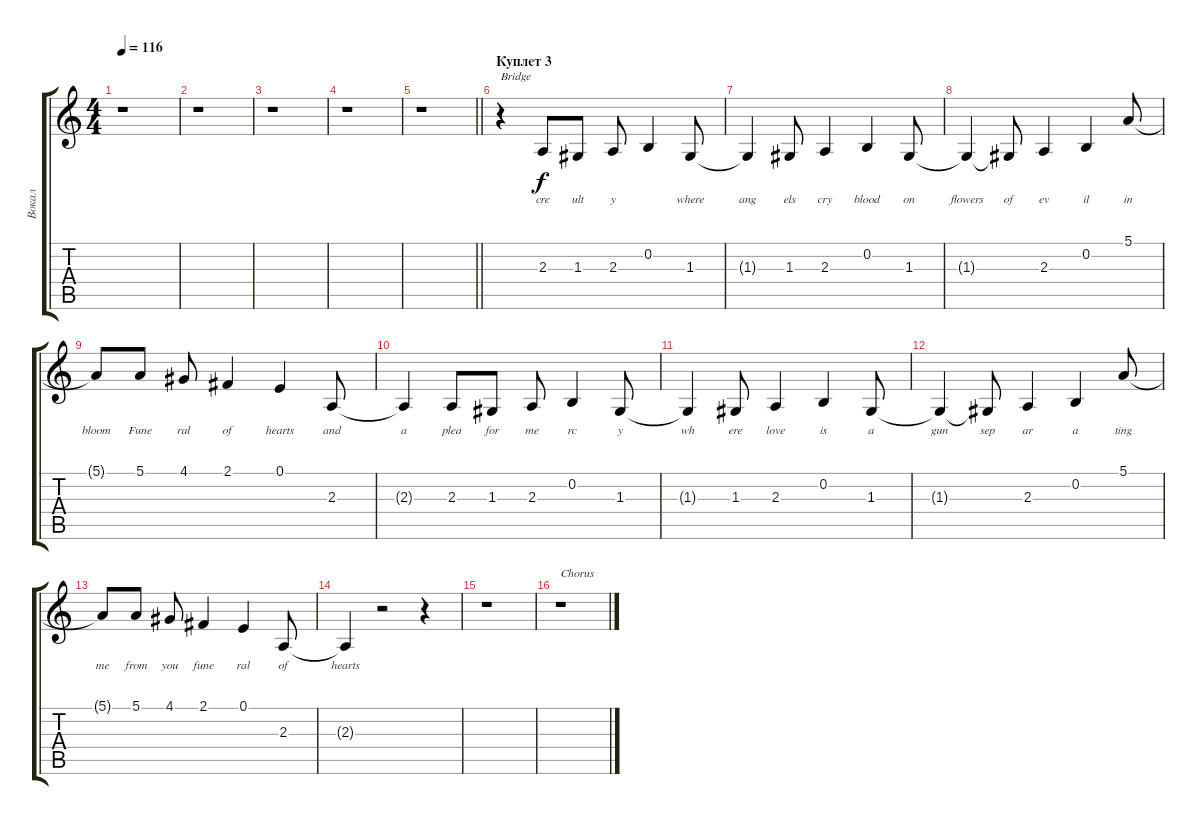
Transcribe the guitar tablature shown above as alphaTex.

\track ("Вокал" "Вокал") {instrument lead2sawtooth}
\staff {score tabs}
\tuning (E4 B3 G3 D3 A2 E2) {hide}
\ts (4 4)
\tempo 116
\clef g2
\ks c
r.1{dy f} |
r.1 |
r.1 |
r.1 |
\barLineRight lightlight
r.1 |
\section ("" "Куплет 3")
r.4{txt "Bridge"} 2.3.8{lyrics (0 "cre") lyrics (1 "") lyrics (2 "") lyrics (3 "") lyrics (4 "")} 1.3.8{lyrics (0 "ult") lyrics (1 "") lyrics (2 "") lyrics (3 "") lyrics (4 "")} 2.3.8{lyrics (0 "y") lyrics (1 "") lyrics (2 "") lyrics (3 "") lyrics (4 "")} 0.2.4{lyrics (0 "") lyrics (1 "") lyrics (2 "") lyrics (3 "") lyrics (4 "")} 1.3.8{lyrics (0 "where") lyrics (1 "") lyrics (2 "") lyrics (3 "") lyrics (4 "")} |
1.3{t}.4{lyrics (0 "ang") lyrics (1 "") lyrics (2 "") lyrics (3 "") lyrics (4 "")} 1.3.8{lyrics (0 "els") lyrics (1 "") lyrics (2 "") lyrics (3 "") lyrics (4 "")} 2.3.4{lyrics (0 "cry") lyrics (1 "") lyrics (2 "") lyrics (3 "") lyrics (4 "")} 0.2.4{lyrics (0 "blood") lyrics (1 "") lyrics (2 "") lyrics (3 "") lyrics (4 "")} 1.3.8{lyrics (0 "on") lyrics (1 "") lyrics (2 "") lyrics (3 "") lyrics (4 "")} |
1.3{t}.4{lyrics (0 "flowers") lyrics (1 "") lyrics (2 "") lyrics (3 "") lyrics (4 "")} 1.3{t}.8{lyrics (0 "of") lyrics (1 "") lyrics (2 "") lyrics (3 "") lyrics (4 "")} 2.3.4{lyrics (0 "ev") lyrics (1 "") lyrics (2 "") lyrics (3 "") lyrics (4 "")} 0.2.4{lyrics (0 "il") lyrics (1 "") lyrics (2 "") lyrics (3 "") lyrics (4 "")} 5.1.8{lyrics (0 "in") lyrics (1 "") lyrics (2 "") lyrics (3 "") lyrics (4 "")} |
5.1{t}.8{lyrics (0 "bloom") lyrics (1 "") lyrics (2 "") lyrics (3 "") lyrics (4 "")} 5.1.8{lyrics (0 "Fune") lyrics (1 "") lyrics (2 "") lyrics (3 "") lyrics (4 "")} 4.1.8{lyrics (0 "ral") lyrics (1 "") lyrics (2 "") lyrics (3 "") lyrics (4 "")} 2.1.4{lyrics (0 "of") lyrics (1 "") lyrics (2 "") lyrics (3 "") lyrics (4 "")} 0.1.4{lyrics (0 "hearts") lyrics (1 "") lyrics (2 "") lyrics (3 "") lyrics (4 "")} 2.3.8{lyrics (0 "and") lyrics (1 "") lyrics (2 "") lyrics (3 "") lyrics (4 "")} |
2.3{t}.4{lyrics (0 "a") lyrics (1 "") lyrics (2 "") lyrics (3 "") lyrics (4 "")} 2.3.8{lyrics (0 "plea") lyrics (1 "") lyrics (2 "") lyrics (3 "") lyrics (4 "")} 1.3.8{lyrics (0 "for") lyrics (1 "") lyrics (2 "") lyrics (3 "") lyrics (4 "")} 2.3.8{lyrics (0 "me") lyrics (1 "") lyrics (2 "") lyrics (3 "") lyrics (4 "")} 0.2.4{lyrics (0 "rc") lyrics (1 "") lyrics (2 "") lyrics (3 "") lyrics (4 "")} 1.3.8{lyrics (0 "y") lyrics (1 "") lyrics (2 "") lyrics (3 "") lyrics (4 "")} |
1.3{t}.4{lyrics (0 "wh") lyrics (1 "") lyrics (2 "") lyrics (3 "") lyrics (4 "")} 1.3.8{lyrics (0 "ere") lyrics (1 "") lyrics (2 "") lyrics (3 "") lyrics (4 "")} 2.3.4{lyrics (0 "love") lyrics (1 "") lyrics (2 "") lyrics (3 "") lyrics (4 "")} 0.2.4{lyrics (0 "is") lyrics (1 "") lyrics (2 "") lyrics (3 "") lyrics (4 "")} 1.3.8{lyrics (0 "a") lyrics (1 "") lyrics (2 "") lyrics (3 "") lyrics (4 "")} |
1.3{t}.4{lyrics (0 "gun") lyrics (1 "") lyrics (2 "") lyrics (3 "") lyrics (4 "")} 1.3{t}.8{lyrics (0 "sep") lyrics (1 "") lyrics (2 "") lyrics (3 "") lyrics (4 "")} 2.3.4{lyrics (0 "ar") lyrics (1 "") lyrics (2 "") lyrics (3 "") lyrics (4 "")} 0.2.4{lyrics (0 "a") lyrics (1 "") lyrics (2 "") lyrics (3 "") lyrics (4 "")} 5.1.8{lyrics (0 "ting") lyrics (1 "") lyrics (2 "") lyrics (3 "") lyrics (4 "")} |
5.1{t}.8{lyrics (0 "me") lyrics (1 "") lyrics (2 "") lyrics (3 "") lyrics (4 "")} 5.1.8{lyrics (0 "from") lyrics (1 "") lyrics (2 "") lyrics (3 "") lyrics (4 "")} 4.1.8{lyrics (0 "you") lyrics (1 "") lyrics (2 "") lyrics (3 "") lyrics (4 "")} 2.1.4{lyrics (0 "fune") lyrics (1 "") lyrics (2 "") lyrics (3 "") lyrics (4 "")} 0.1.4{lyrics (0 "ral") lyrics (1 "") lyrics (2 "") lyrics (3 "") lyrics (4 "")} 2.3.8{lyrics (0 "of") lyrics (1 "") lyrics (2 "") lyrics (3 "") lyrics (4 "")} |
2.3{t}.4{lyrics (0 "hearts") lyrics (1 "") lyrics (2 "") lyrics (3 "") lyrics (4 "")} r.2 r.4 |
r.1 |
r.1{txt "Chorus"}
